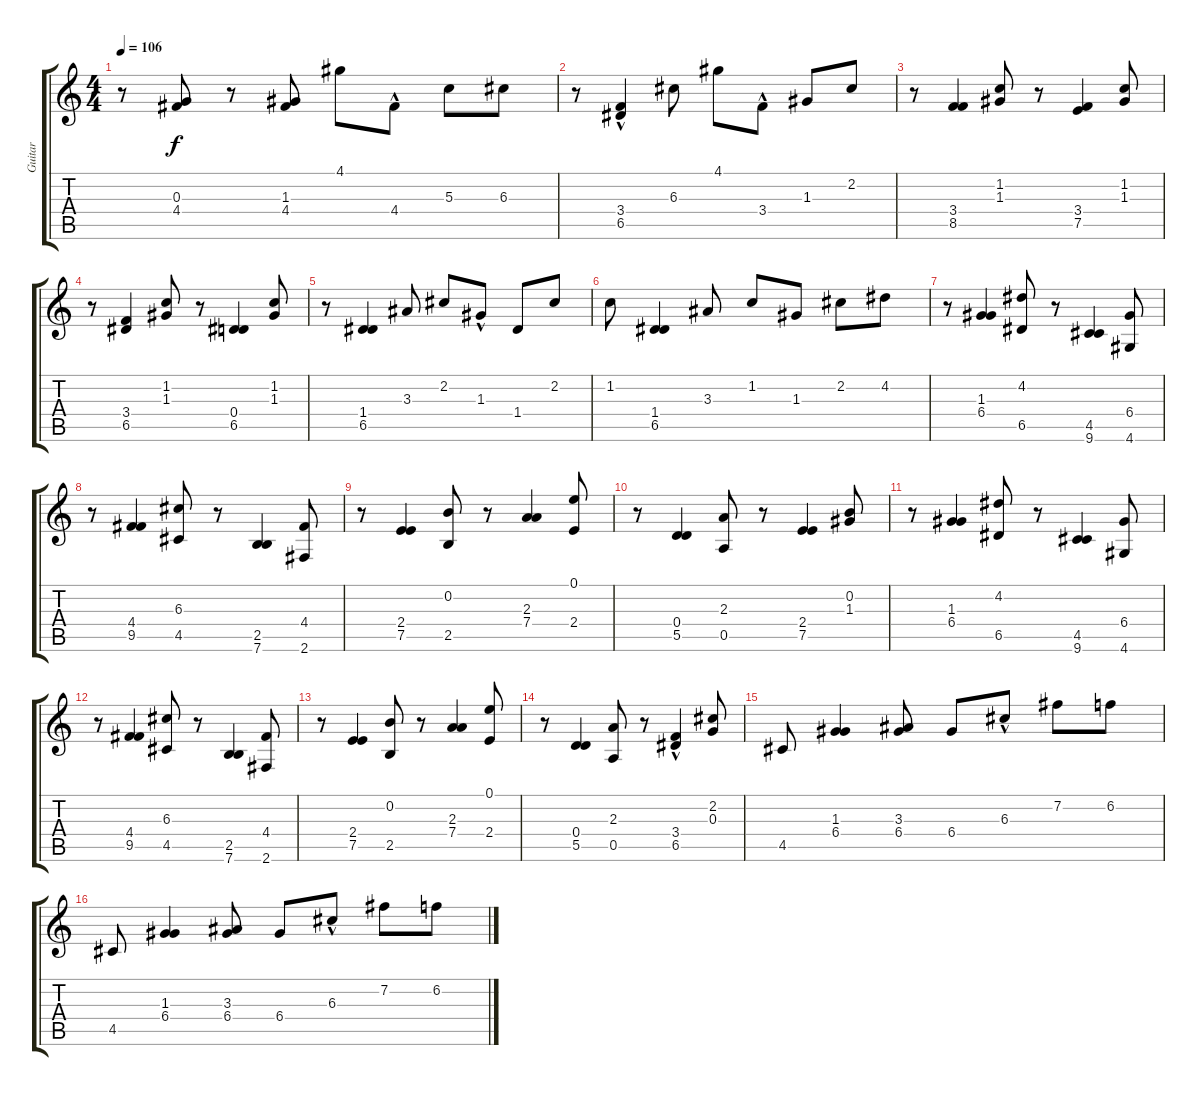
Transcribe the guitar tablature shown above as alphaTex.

\track ("Guitar" "Guitar") {instrument acousticguitarnylon}
\staff {score tabs}
\tuning (E4 B3 G3 D3 A2 E2) {hide}
\ts (4 4)
\tempo 106
\clef g2
\ks c
r.8{dy f} (0.3 4.4).8 r.8 (1.3 4.4).8 4.1.8 4.4{hac}.8 5.3.8 6.3.8 |
r.8 (3.4{hac} 6.5).4 6.3.8 4.1.8 3.4{hac}.8 1.3.8 2.2.8 |
r.8 (3.4 8.5).4 (1.2 1.3).8 r.8 (3.4 7.5).4 (1.2 1.3).8 |
r.8 (3.4 6.5).4 (1.2 1.3).8 r.8 (0.4 6.5).4 (1.2 1.3).8 |
r.8 (1.4 6.5).4 3.3.8 2.2.8 1.3{hac}.8 1.4.8 2.2.8 |
1.2.8 (1.4 6.5).4 3.3.8 1.2.8 1.3.8 2.2.8 4.2.8 |
r.8 (1.3 6.4).4 (4.2 6.5).8 r.8 (4.5 9.6).4 (6.4 4.6).8 |
r.8 (4.4 9.5).4 (6.3 4.5).8 r.8 (2.5 7.6).4 (4.4 2.6).8 |
r.8 (2.4 7.5).4 (0.2 2.5).8 r.8 (2.3 7.4).4 (0.1 2.4).8 |
r.8 (0.4 5.5).4 (2.3 0.5).8 r.8 (2.4 7.5).4 (0.2 1.3).8 |
r.8 (1.3 6.4).4 (4.2 6.5).8 r.8 (4.5 9.6).4 (6.4 4.6).8 |
r.8 (4.4 9.5).4 (6.3 4.5).8 r.8 (2.5 7.6).4 (4.4 2.6).8 |
r.8 (2.4 7.5).4 (0.2 2.5).8 r.8 (2.3 7.4).4 (0.1 2.4).8 |
r.8 (0.4 5.5).4 (2.3 0.5).8 r.8 (3.4 6.5{hac}).4 (2.2 0.3).8 |
4.5.8 (1.3 6.4).4 (3.3 6.4).8 6.4.8 6.3{hac}.8 7.2.8 6.2.8 |
4.5.8 (1.3 6.4).4 (3.3 6.4).8 6.4.8 6.3{hac}.8 7.2.8 6.2.8
